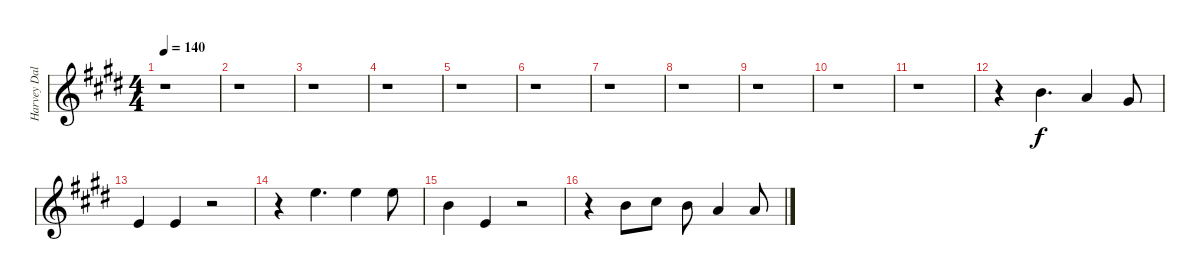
\track ("Harvey Dalton Arnold Vocals" "Harvey Dal") {instrument lead8bassandlead}
\staff {score}
\tuning (E4 B3 G3 D3 A2 E2) {hide}
\ts (4 4)
\tempo 140
\clef g2
\ks e
r.1{dy f} |
r.1 |
r.1 |
r.1 |
r.1 |
r.1 |
r.1 |
r.1 |
r.1 |
r.1 |
r.1 |
r.4 7.1.4{d} 10.2.4 9.2.8 |
9.3.4 9.3.4 r.2 |
r.4 12.1.4{d} 12.1.4 12.1.8 |
7.1.4 9.3.4 r.2 |
r.4 7.1.8 9.1.8 7.1.8 10.2.4 10.2.8
